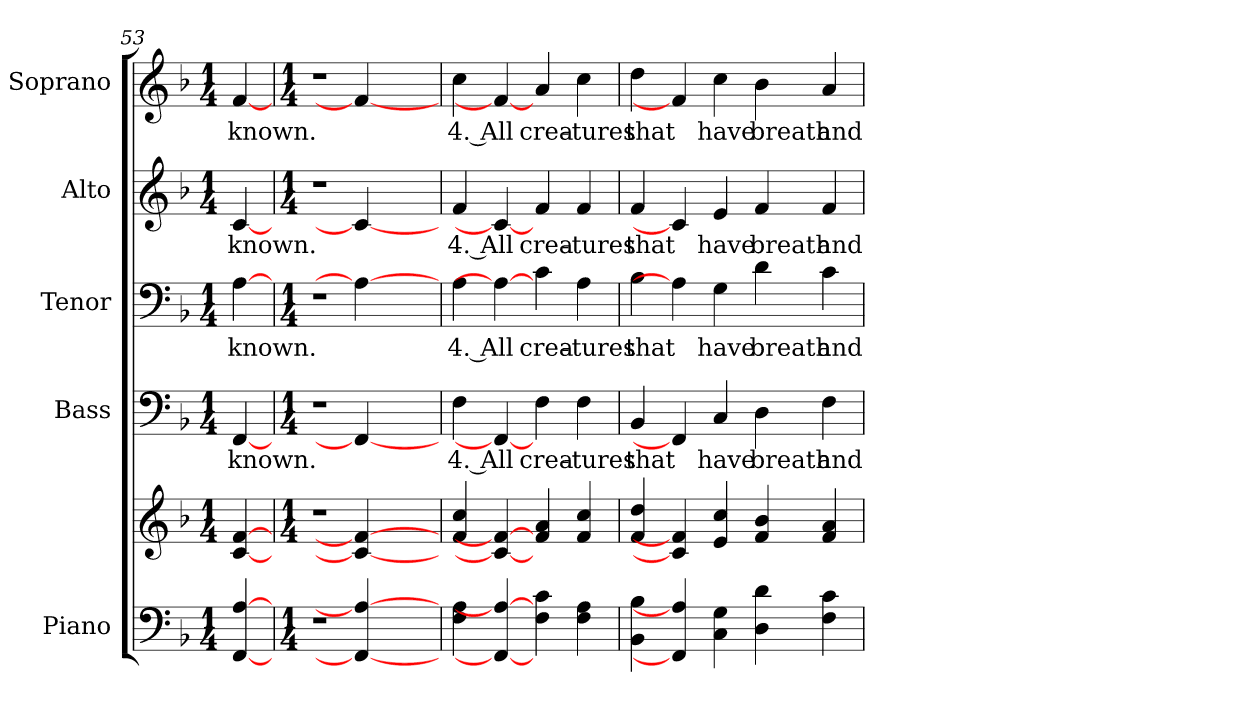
**kern	**kern	**kern	**text	**kern	**text	**kern	**text	**kern	**text
*part5	*part5	*part4	*part4	*part3	*part3	*part2	*part2	*part1	*part1
*staff6	*staff5	*staff4	*staff4	*staff3	*staff3	*staff2	*staff2	*staff1	*staff1
*I"Piano	*	*I"Bass	*	*I"Tenor	*	*I"Alto	*	*I"Soprano	*
*I'Pno.	*	*I'B.	*	*I'T.	*	*I'A.	*	*I'S.	*
*clefF4	*clefG2	*clefF4	*	*clefF4	*	*clefG2	*	*clefG2	*
*k[b-]	*k[b-]	*k[b-]	*	*k[b-]	*	*k[b-]	*	*k[b-]	*
*F:	*F:	*F:	*	*F:	*	*F:	*	*F:	*
*M1/4	*M1/4	*M1/4	*	*M1/4	*	*M1/4	*	*M1/4	*
=53	=53	=53	=53	=53	=53	=53	=53	=53	=53
!	!	!	!LO:LY:b:color=#000000	!	!	!	!	!	!
!	!	!	!	!	!LO:LY:b:color=#000000	!	!	!	!
!	!	!	!	!	!	!	!LO:LY:b:color=#000000	!	!
!	!	!	!	!	!	!	!	!	!LO:LY:b:color=#000000
[4FFi [4Ai	[4ci [4fi	[4FFi	known.	[4Ai	known.	[4ci	known.	[4fi	known.
!!LO:PB:g=z
=54	=54	=54	=54	=54	=54	=54	=54	=54	=54
*M1/4	*M1/4	*M1/4	*	*M1/4	*	*M1/4	*	*M1/4	*
!LO:N:vis=1	!LO:N:vis=1	!LO:N:vis=1	!	!LO:N:vis=1	!	!LO:N:vis=1	!	!LO:N:vis=1	!
4r	4r	4r	.	4r	.	4r	.	4r	.
4FFi_ 4Ai_	4ci_ 4fi_	4FFi_	.	4Ai_	.	4ci_	.	4fi_	.
=55	=55	=55	=55	=55	=55	=55	=55	=55	=55
!	!	!	!LO:LY:b:color=#000000	!	!	!	!	!	!
!	!	!	!	!	!LO:LY:b:color=#000000	!	!	!	!
!	!	!	!	!	!	!	!LO:LY:b:color=#000000	!	!
!	!	!	!	!	!	!	!	!	!LO:LY:b:color=#000000
4Fi\ 4Ai	4fi/ 4cci	4Fi\	4. All	4Ai\	4. All	4fi/	4. All	4cci\	4. All
4FFi_ 4Ai_	4ci_ 4fi_	4FFi_	.	4Ai_	.	4ci_	.	4fi_	.
!	!	!	!LO:LY:b:color=#000000	!	!	!	!	!	!
!	!	!	!	!	!LO:LY:b:color=#000000	!	!	!	!
!	!	!	!	!	!	!	!LO:LY:b:color=#000000	!	!
!	!	!	!	!	!	!	!	!	!LO:LY:b:color=#000000
4Fi\ 4ci	4fi/ 4ai	4Fi\	crea-	4ci\	crea-	4fi/	crea-	4ai/	crea-
!	!	!	!LO:LY:b:color=#000000	!	!	!	!	!	!
!	!	!	!	!	!LO:LY:b:color=#000000	!	!	!	!
!	!	!	!	!	!	!	!LO:LY:b:color=#000000	!	!
!	!	!	!	!	!	!	!	!	!LO:LY:b:color=#000000
4Fi\ 4Ai	4fi/ 4cci	4Fi\	-tures	4Ai\	-tures	4fi/	-tures	4cci\	-tures
=56	=56	=56	=56	=56	=56	=56	=56	=56	=56
!	!	!	!LO:LY:b:color=#000000	!	!	!	!	!	!
!	!	!	!	!	!LO:LY:b:color=#000000	!	!	!	!
!	!	!	!	!	!	!	!LO:LY:b:color=#000000	!	!
!	!	!	!	!	!	!	!	!	!LO:LY:b:color=#000000
4BB-i\ 4B-i	4fi/ 4ddi	4BB-i/	that	4B-i\	that	4fi/	that	4ddi\	that
4FFi] 4Ai]	4ci] 4fi]	4FFi]	.	4Ai]	.	4ci]	.	4fi]	.
!	!	!	!LO:LY:b:color=#000000	!	!	!	!	!	!
!	!	!	!	!	!LO:LY:b:color=#000000	!	!	!	!
!	!	!	!	!	!	!	!LO:LY:b:color=#000000	!	!
!	!	!	!	!	!	!	!	!	!LO:LY:b:color=#000000
4Ci\ 4Gi	4ei/ 4cci	4Ci/	have	4Gi\	have	4ei/	have	4cci\	have
!	!	!	!LO:LY:b:color=#000000	!	!	!	!	!	!
!	!	!	!	!	!LO:LY:b:color=#000000	!	!	!	!
!	!	!	!	!	!	!	!LO:LY:b:color=#000000	!	!
!	!	!	!	!	!	!	!	!	!LO:LY:b:color=#000000
4Di\ 4di	4fi/ 4b-i	4Di\	breath	4di\	breath	4fi/	breath	4b-i\	breath
!	!	!	!LO:LY:b:color=#000000	!	!	!	!	!	!
!	!	!	!	!	!LO:LY:b:color=#000000	!	!	!	!
!	!	!	!	!	!	!	!LO:LY:b:color=#000000	!	!
!	!	!	!	!	!	!	!	!	!LO:LY:b:color=#000000
4Fi\ 4ci	4fi/ 4ai	4Fi\	and	4ci\	and	4fi/	and	4ai/	and
=	=	=	=	=	=	=	=	=	=
*-	*-	*-	*-	*-	*-	*-	*-	*-	*-
